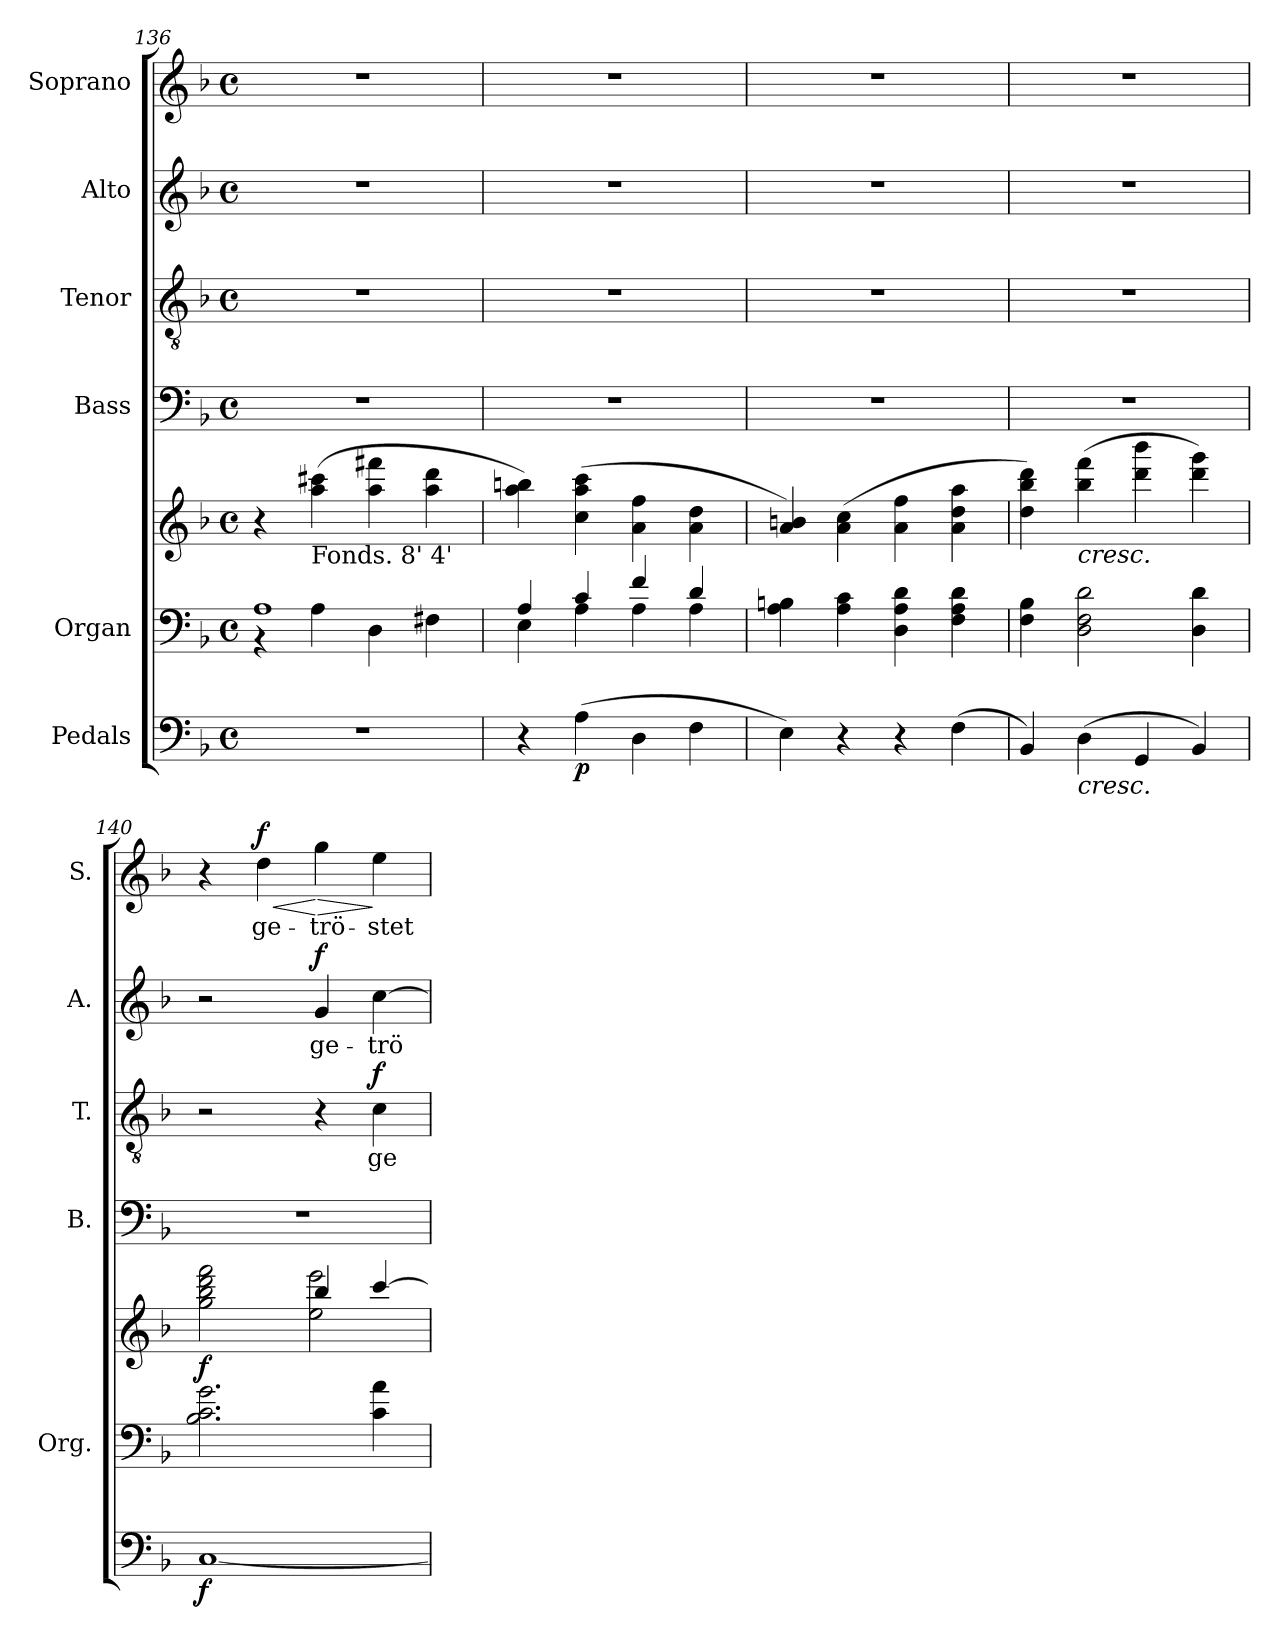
**kern	**dynam	**kern	**kern	**dynam	**kern	**kern	**text	**dynam	**kern	**text	**dynam	**kern	**text	**dynam
*part6	*part6	*part5	*part5	*part5	*part4	*part3	*part3	*part3	*part2	*part2	*part2	*part1	*part1	*part1
*staff7	*staff7	*staff6	*staff5	*staff5/6	*staff4	*staff3	*staff3	*staff3	*staff2	*staff2	*staff2	*staff1	*staff1	*staff1
*I"Pedals	*	*I"Organ	*	*	*I"Bass	*I"Tenor	*	*	*I"Alto	*	*	*I"Soprano	*	*
*	*	*I'Org.	*	*	*I'B.	*I'T.	*	*	*I'A.	*	*	*I'S.	*	*
*clefF4	*	*clefF4	*clefG2	*	*clefF4	*clefGv2	*	*	*clefG2	*	*	*clefG2	*	*
*	*	*	*	*	*	*ITrd7c12	*	*	*	*	*	*	*	*
*k[b-]	*	*k[b-]	*k[b-]	*	*k[b-]	*k[b-]	*	*	*k[b-]	*	*	*k[b-]	*	*
*F:	*	*F:	*F:	*	*F:	*F:	*	*	*F:	*	*	*F:	*	*
*M4/4	*	*M4/4	*M4/4	*	*M4/4	*M4/4	*	*	*M4/4	*	*	*M4/4	*	*
*met(c)	*	*met(c)	*met(c)	*	*met(c)	*met(c)	*	*	*met(c)	*	*	*met(c)	*	*
=136	=136	=136	=136	=136	=136	=136	=136	=136	=136	=136	=136	=136	=136	=136
*	*	*^	*	*	*	*	*	*	*	*	*	*	*	*
1r	.	1Ai	4r	4r	.	1r	1r	.	.	1r	.	.	1r	.	.
!	!	!	!	!LO:TX:b:t=Fonds. 8' 4'	!	!	!	!	!	!	!	!	!	!	!
.	.	.	4Ai\	(4aai\ 4ccc#Xi	.	.	.	.	.	.	.	.	.	.	.
.	.	.	4Di\	4aai\ 4fff#Xi	.	.	.	.	.	.	.	.	.	.	.
.	.	.	4F#Xi\	4aai\ 4dddi	.	.	.	.	.	.	.	.	.	.	.
=137	=137	=137	=137	=137	=137	=137	=137	=137	=137	=137	=137	=137	=137	=137	=137
4r	.	4Ai/	4Ei\	4aai\ 4bbni)	.	1r	1r	.	.	1r	.	.	1r	.	.
(4Ai\	p	4ci/	4Ai\	(4cci\ 4aai 4ccci	.	.	.	.	.	.	.	.	.	.	.
4Di\	.	4fi/	4Ai\	4ai\ 4ffi	.	.	.	.	.	.	.	.	.	.	.
4Fi\	.	4di/	4Ai\	4ai\ 4ddi	.	.	.	.	.	.	.	.	.	.	.
*	*	*v	*v	*	*	*	*	*	*	*	*	*	*	*	*
!!LO:PB:g=z
=138	=138	=138	=138	=138	=138	=138	=138	=138	=138	=138	=138	=138	=138	=138
4Ei\)	.	4Ai\ 4Bni	4ai/ 4bni)	.	1r	1r	.	.	1r	.	.	1r	.	.
4r	.	4Ai\ 4ci	(4ai\ 4cci	.	.	.	.	.	.	.	.	.	.	.
4r	.	4Di\ 4Ai 4di	4ai\ 4ffi	.	.	.	.	.	.	.	.	.	.	.
(4Fi\	.	4Fi\ 4Ai 4di	4ai\ 4ddi 4aai	.	.	.	.	.	.	.	.	.	.	.
=139	=139	=139	=139	=139	=139	=139	=139	=139	=139	=139	=139	=139	=139	=139
4BB-i/)	.	4Fi\ 4B-i	4ddi\ 4bb-i 4dddi)	.	1r	1r	.	.	1r	.	.	1r	.	.
!	!	!	!LO:TX:b:i:t=cresc.	!	!	!	!	!	!	!	!	!	!	!
!LO:TX:b:i:t=cresc.	!	!	!	!	!	!	!	!	!	!	!	!	!	!
(4Di\	.	2Di\ 2Fi 2di	(4bb-i\ 4fffi	.	.	.	.	.	.	.	.	.	.	.
4GGi/	.	.	4dddi\ 4bbb-i	.	.	.	.	.	.	.	.	.	.	.
4BB-i/)	.	4Di\ 4di	4dddi\ 4gggi)	.	.	.	.	.	.	.	.	.	.	.
=140	=140	=140	=140	=140	=140	=140	=140	=140	=140	=140	=140	=140	=140	=140
*	*	*	*^	*	*	*	*	*	*	*	*	*	*	*
[1Ci	f	2.B-i\ 2.ci 2.gi	2ryy	2ggi\ 2bb-i 2dddi 2fffi	f	1r	2r	.	.	2r	.	.	4r	.	.
!	!	!	!	!	!	!	!	!	!	!	!	!	!	!LO:LY:b:color=#000000	!LO:HP:b
.	.	.	.	.	.	.	.	.	.	.	.	.	4ddi\	ge-	< f
!	!	!	!	!	!	!	!	!	!	!	!LO:LY:b:color=#000000	!	!	!	!
!	!	!	!	!	!	!	!	!	!	!	!	!	!	!LO:LY:b:color=#000000	!LO:HP:n=1:b
.	.	.	4bb-i/	2eei\ 2eeei	.	.	4r	.	.	4gi/	ge-	f	4ggi\	-trö-	[ >
!	!	!	!	!	!	!	!	!LO:LY:b:color=#000000	!	!	!	!	!	!	!
!	!	!	!	!	!	!	!	!	!	!	!LO:LY:b:color=#000000	!	!	!	!
!	!	!	!	!	!	!	!	!	!	!	!	!	!	!LO:LY:b:color=#000000	!
.	.	4ci\ 4ai	[4ccci/	.	.	.	4Ci\	ge-	f	[4cci\	-trö-	.	4eei\	-stet	]
*	*	*	*v	*v	*	*	*	*	*	*	*	*	*	*	*
=	=	=	=	=	=	=	=	=	=	=	=	=	=	=
*-	*-	*-	*-	*-	*-	*-	*-	*-	*-	*-	*-	*-	*-	*-
